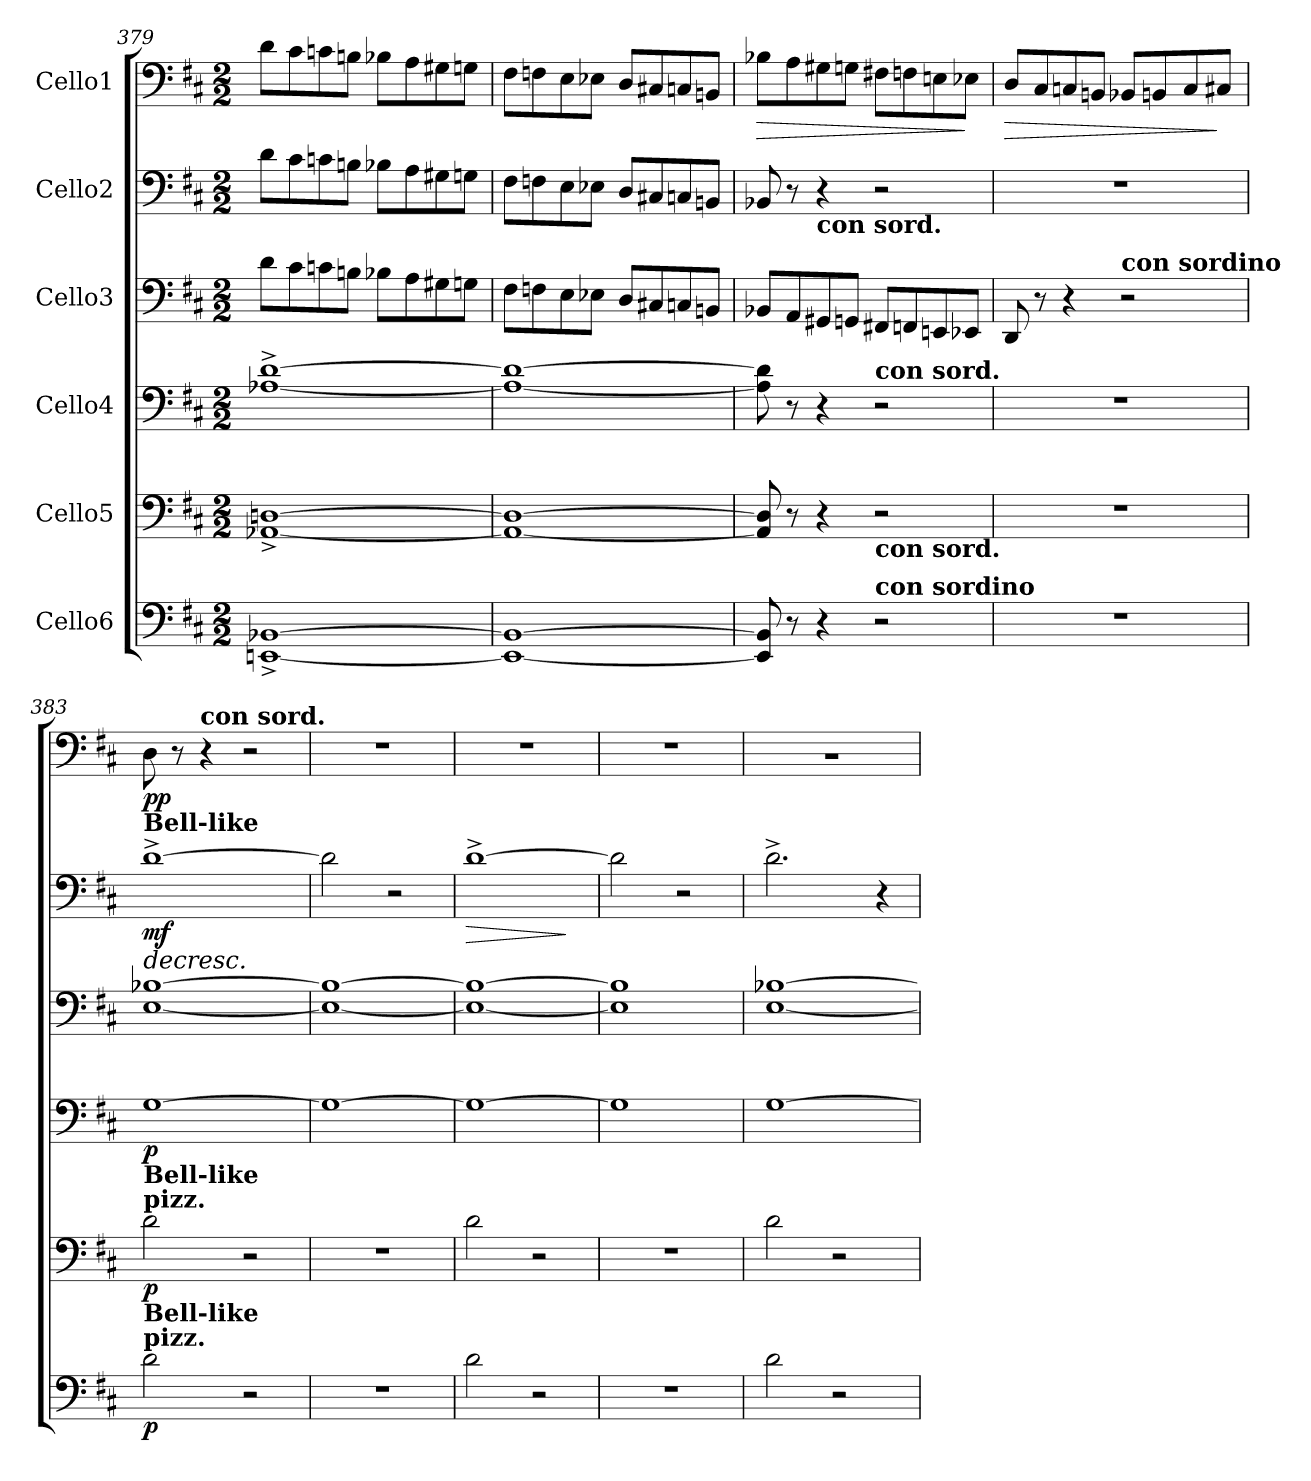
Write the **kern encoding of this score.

**kern	**dynam	**kern	**dynam	**kern	**dynam	**kern	**kern	**dynam	**kern	**dynam
*part6	*part6	*part5	*part5	*part4	*part4	*part3	*part2	*part2	*part1	*part1
*staff6	*staff6	*staff5	*staff5	*staff4	*staff4	*staff3	*staff2	*staff2	*staff1	*staff1
*I"Cello6	*	*I"Cello5	*	*I"Cello4	*	*I"Cello3	*I"Cello2	*	*I"Cello1	*
!!LO:PB:g=z
*clefF4	*	*clefF4	*	*clefF4	*	*clefF4	*clefF4	*	*clefF4	*
*k[f#c#]	*	*k[f#c#]	*	*k[f#c#]	*	*k[f#c#]	*k[f#c#]	*	*k[f#c#]	*
*D:	*	*D:	*	*D:	*	*D:	*D:	*	*D:	*
*M2/2	*	*M2/2	*	*M2/2	*	*M2/2	*M2/2	*	*M2/2	*
=379	=379	=379	=379	=379	=379	=379	=379	=379	=379	=379
[1EEn^ [1BB-X^	.	[1AA-X^ [1Dn^	.	[1A-X^ [1d^	.	8d\L	8d\L	.	8d\L	.
.	.	.	.	.	.	8c#\	8c#\	.	8c#\	.
.	.	.	.	.	.	8cn\	8cn\	.	8cn\	.
.	.	.	.	.	.	8Bn\J	8Bn\J	.	8Bn\J	.
.	.	.	.	.	.	8B-X\L	8B-X\L	.	8B-X\L	.
.	.	.	.	.	.	8A\	8A\	.	8A\	.
.	.	.	.	.	.	8G#X\	8G#X\	.	8G#X\	.
.	.	.	.	.	.	8Gn\J	8Gn\J	.	8Gn\J	.
=380	=380	=380	=380	=380	=380	=380	=380	=380	=380	=380
1EEn_ 1BB-_	.	1AA-_ 1D_	.	1A-_ 1d_	.	8F#\L	8F#\L	.	8F#\L	.
.	.	.	.	.	.	8Fn\	8Fn\	.	8Fn\	.
.	.	.	.	.	.	8E\	8E\	.	8E\	.
.	.	.	.	.	.	8E-X\J	8E-X\J	.	8E-X\J	.
.	.	.	.	.	.	8D/L	8D/L	.	8D/L	.
.	.	.	.	.	.	8C#X/	8C#X/	.	8C#X/	.
.	.	.	.	.	.	8Cn/	8Cn/	.	8Cn/	.
.	.	.	.	.	.	8BBn/J	8BBn/J	.	8BBn/J	.
=381	=381	=381	=381	=381	=381	=381	=381	=381	=381	=381
!	!	!	!	!	!	!	!	!	!	!LO:HP:b
8EEn/] 8BB-/]	.	8AA-/] 8D/]	.	8A-\] 8d\]	.	8BB-X/L	8BB-X/	.	8B-X\L	>
8r	.	8r	.	8r	.	8AA/	8r	.	8A\	.
!	!	!	!	!	!	!	!LO:TX:b:B:t=con sord.	!	!	!
4r	.	4r	.	4r	.	8GG#X/	4r	.	8G#X\	.
.	.	.	.	.	.	8GGn/J	.	.	8Gn\J	.
!	!	!	!	!LO:TX:a:B:t=con sord.	!	!	!	!	!	!
!	!	!LO:TX:b:B:t=con sord.	!	!	!	!	!	!	!	!
!LO:TX:a:B:t=con sordino	!	!	!	!	!	!	!	!	!	!
2r	.	2r	.	2r	.	8FF#X/L	2r	.	8F#X\L	.
.	.	.	.	.	.	8FFn/	.	.	8Fn\	.
.	.	.	.	.	.	8EEn/	.	.	8En\	.
.	.	.	.	.	.	8EE-X/J	.	.	8E-X\J	]
=382	=382	=382	=382	=382	=382	=382	=382	=382	=382	=382
!	!	!	!	!	!	!	!	!	!	!LO:HP:b
1r	.	1r	.	1r	.	8DD/	1r	.	8D/L	>
.	.	.	.	.	.	8r	.	.	8C#/	.
.	.	.	.	.	.	4r	.	.	8Cn/	.
.	.	.	.	.	.	.	.	.	8BBn/J	.
!	!	!	!	!	!	!LO:TX:a:B:t=con sordino	!	!	!	!
.	.	.	.	.	.	2r	.	.	8BB-X/L	.
.	.	.	.	.	.	.	.	.	8BBn/	.
.	.	.	.	.	.	.	.	.	8C/	.
.	.	.	.	.	.	.	.	.	8C#X/J	]
!!LO:PB:g=z
=383	=383	=383	=383	=383	=383	=383	=383	=383	=383	=383
!!LO:REH:place=s1:a:B:fs=15.4267:t=W
!	!	!	!	!	!	!	!LO:TX:a:B:t=Bell-like	!	!	!
!	!	!LO:TX:a:B:t=pizz.	!	!	!	!	!	!	!	!
!	!	!LO:TX:a:B:t=Bell-like	!	!	!	!	!	!	!	!
!LO:TX:a:B:t=pizz.	!	!	!	!	!	!	!	!	!	!
!LO:TX:a:B:t=Bell-like	!	!	!	!	!	!	!	!	!	!
!	!LO:DY:b	!	!LO:DY:b	!	!LO:DY:b	!	!	!LO:HP:b	!	!
!	!	!	!	!	!	!	!	!LO:DY:n=1:b	!	!LO:DY:b
2d\	p	2d\	p	[1G	p	[1E [1B-X	[1d^	> mf	8D\	pp
.	.	.	.	.	.	.	.	.	8r	.
!	!	!	!	!	!	!	!	!	!LO:TX:a:B:t=con sord.	!
.	.	.	.	.	.	.	.	.	4r	.
2r	.	2r	.	.	.	.	.	.	2r	.
=384	=384	=384	=384	=384	=384	=384	=384	=384	=384	=384
1r	.	1r	.	1G_	.	1E_ 1B-_	2d\]	.	1r	.
.	.	.	.	.	.	.	2r	.	.	.
=385	=385	=385	=385	=385	=385	=385	=385	=385	=385	=385
!	!	!	!	!	!	!	!	!LO:HP:b	!	!
2d\	.	2d\	.	1G_	.	1E_ 1B-_	[1d^	>	1r	.
2r	.	2r	.	.	.	.	.	.	.	.
.	.	.	.	.	.	.	.	]	.	.
=386	=386	=386	=386	=386	=386	=386	=386	=386	=386	=386
1r	.	1r	.	1G]	.	1E] 1B-]	2d\]	.	1r	.
.	.	.	.	.	.	.	2r	.	.	.
=387	=387	=387	=387	=387	=387	=387	=387	=387	=387	=387
*	*	*	*	*	*	*	*	*	*^	*
2d\	.	2d\	.	[1G	.	[1E [1B-X	2.d^\	.	2.d/yy	1r	.
2r	.	2r	.	.	.	.	.	.	.	.	.
.	.	.	.	.	.	.	4r	]	4ryy	.	.
*	*	*	*	*	*	*	*	*	*v	*v	*
=	=	=	=	=	=	=	=	=	=	=
*-	*-	*-	*-	*-	*-	*-	*-	*-	*-	*-
